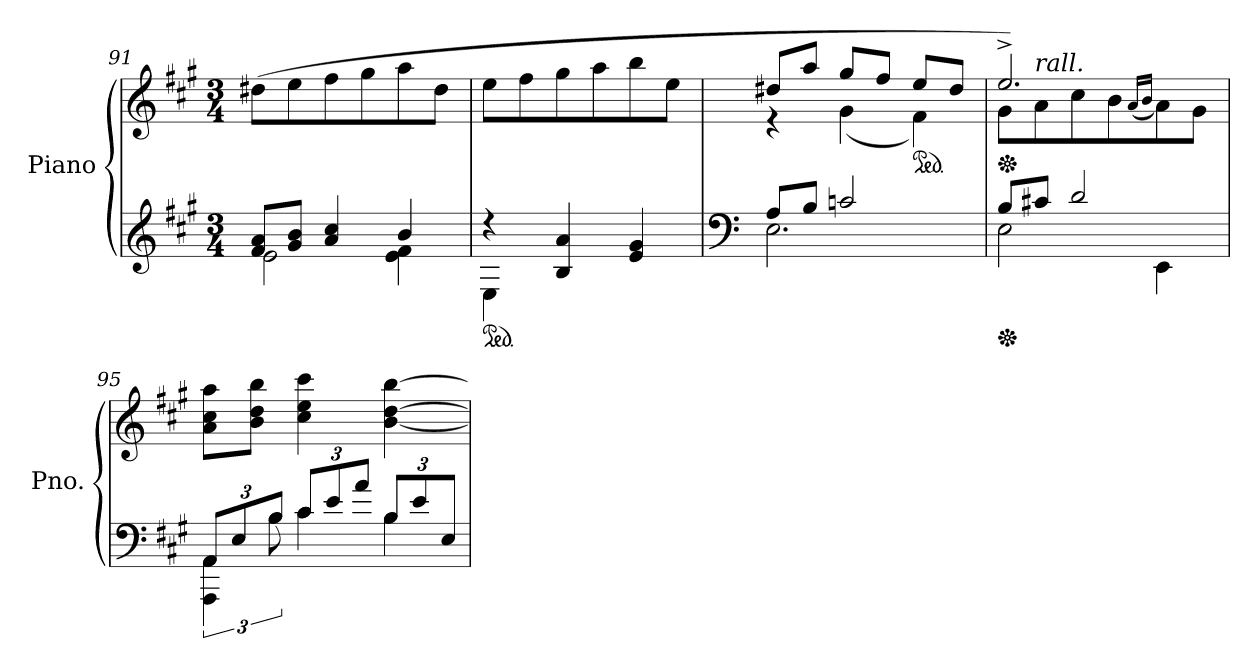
**kern	**kern
*part1	*part1
*staff2	*staff1
*I"Piano	*
*I'Pno.	*
*clefG2	*clefG2
*k[f#c#g#]	*k[f#c#g#]
*M3/4	*M3/4
=91	=91
*^	*
8f#/ 8a/L	2e\	(>8dd#X\L
8g#/ 8b/J	.	8ee\
4a/ 4cc#/	.	8ff#\
.	.	8gg#\
4b/	4e\ 4f#\	8aa\
.	.	8dd#\J
=92	=92	=92
*ped	*	*
4r	4E\	8ee\L
.	.	8ff#\
4B/ 4a/	2ryy	8gg#\
.	.	8aa\
4e/ 4g#/	.	8bb\
.	.	8ee\J
=93	=93	=93
*clefF4	*	*
*	*	*^
8A/L	2.E\	8dd#X/L	4r
8B/J	.	8aa/J	.
2cn/	.	8gg#/L	(<4g#\
.	.	8ff#/J	.
*	*	*ped	*
.	.	8ee/L	4f#\)
.	.	8dd#/J	.
=94	=94	=94	=94
*Xped	*	*	*
*	*	*Xped	*
8B/L	2E\	2.ee^/)	8g#\L
!	!	!	!LO:TX:a:i:t=rall.
8c#X/J	.	.	8a\
2d/	.	.	8cc#\
.	.	.	8b\
.	.	.	(<16qa/LL
.	.	.	16qb/JJ
.	4EE\	.	8a\)
.	.	.	8g#\J
*	*	*v	*v
!!LO:LB:g=z
=95	=95	=95
*Xbrackettup	*brackettup	*
*	*	*^
!	!	!LO:TX:b:i:t=dolcissimo	!
!	!	!LO:TX:a:i:t=a tempo	!
*	*	*v	*v
12AA/L	6AAA\ 6AA\	8a\ 8cc#\ 8aa\L
12E/	.	.
.	.	8b\ 8dd\ 8bb\J
12B/J	12B\	.
*Xbrackettup	*	*
12c#/L	4c#\	4cc#\ 4ee\ 4ccc#\
12e/	.	.
12a/J	.	.
12B/L	4B\	[4b\ [4dd\ [4bb\
12e/	.	.
12E/J	.	.
*v	*v	*
=	=
*-	*-
